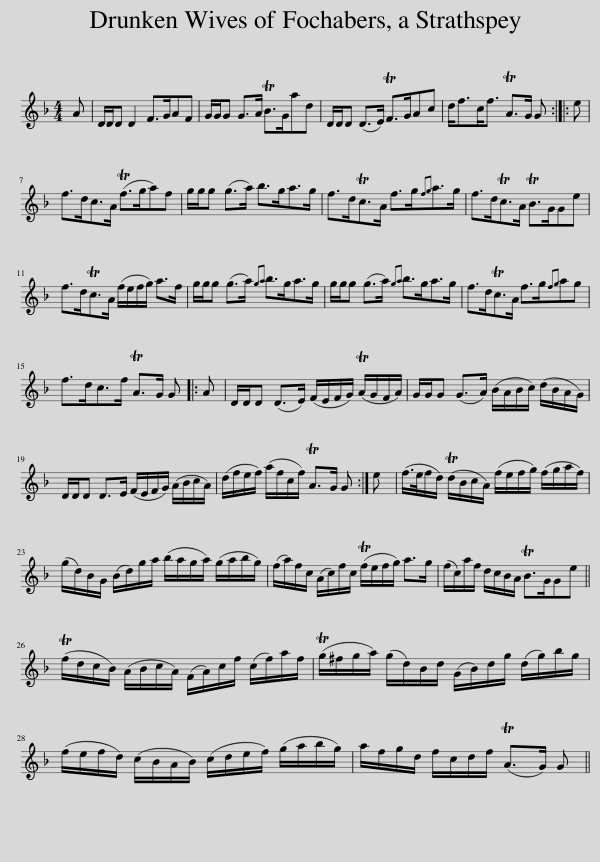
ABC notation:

X:1
L:1/8
M:4/4
I:linebreak $
K:F
V:1 treble
V:1
 A | D/D/D D2 F>GAF | G/G/G G>A TB>Gad | D/D/D (D>E) TF>GAc | d<fc<f TA>G G :: %5
 e |$ f>dc>A (Tf>ga)f | g/g/g (g>a) b>ga>g | f>dTc>A f>g{fg}a>g | f>dTc>A TB>GGe |$ %10
 f>dTc>A (f/e/f/g/) a>f | g/g/g (g>a){ga} b>ga>g | g/g/g (g>a){ga} b>ga>g | f>dTc>A f>g{fg}ag |$ f>dc>f TA>G G |: %15
 A | D/D/D (D>E) (F/E/F/G/) (TA/G/F/A/) | G/G/G (G>A) (B/A/B/c/) (d/B/A/G/) |$ D/D/D D>E (F/E/F/G/) (A/B/c/A/) | (d/f/e/f/) (a/f/c/f/) TA>G G :| %20
 e | (f/>e/f/d/) (Td/B/c/A/) (f/e/f/g/) (f/g/a/f/) |$ (g/d/)B/G/ (B/d/)g/a/ (b/a/g/a/) (g/a/b/g/) | (f/a/)f/c/ (A/c/)f/c/ (Tf/e/f/g/) a>g | (f/c/)a/f/ d/c/B/A/ TB>GGe ||$ %25
 (Tf/d/c/B/) (A/B/c/A/) (F/A/)c/f/ (c/f/)a/f/ | (Tg/^f/g/a/) (g/d/)B/d/ (G/B/)d/g/ (d/g/)b/g/ |$ (f/e/f/d/) (c/B/A/B/) (c/d/e/f/) (g/a/b/g/) | a/f/g/d/ f/c/d/f/ (TA>G) G || %29
